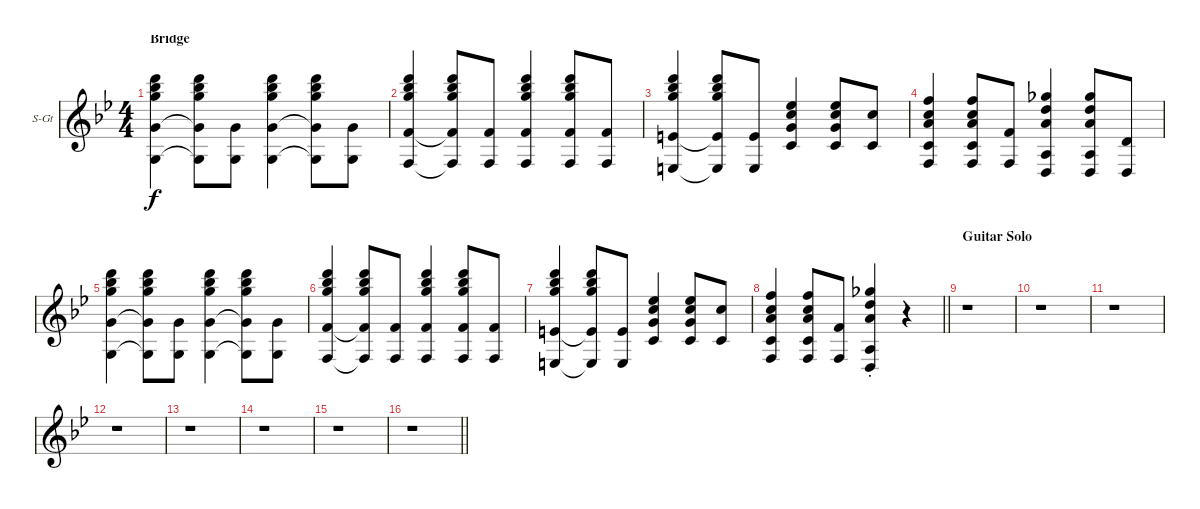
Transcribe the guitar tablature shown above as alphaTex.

\bracketExtendMode groupsimilarinstruments
\firstSystemTrackNameOrientation horizontal
\otherSystemsTrackNameOrientation horizontal
\track ("Piano" "S-Gt") {instrument acousticgrandpiano}
\staff {score}
\tuning (E4 B3 G3 D3 A2 D2)
\displaytranspose 12
\ts (4 4)
\section ("" "Bridge")
\tempo (82 hide)
\clef g2
\ks gminor
(10.1 11.2 12.3 5.4 5.6).4{dy f} (10.1 11.2 12.3 5.4{t} 5.6{t}).8 (5.4 5.6).8 (10.1 11.2 12.3 5.4 5.6).4 (10.1 11.2 12.3 5.4{t} 5.6{t}).8 (5.4 5.6).8 |
(10.1 11.2 12.3 3.4 3.6).4 (10.1 11.2 12.3 3.4{t} 3.6{t}).8 (3.4 3.6).8 (10.1 11.2 12.3 3.4 3.6).4 (10.1 11.2 12.3 3.4 3.6).8 (3.4 3.6).8 |
(10.1 11.2 12.3 2.4 2.6).4 (10.1 11.2 12.3 2.4{t} 2.6{t}).8 (2.4 2.6).8 (4.2 5.3 5.4 3.5).4 (4.2 5.3 5.4 3.5).8 (5.3 3.5).8 |
(1.1 1.2 2.3 3.5 3.6).4 (1.1 1.2 2.3 3.5 3.6).8 (3.4 3.6).8 (2.1 3.2 2.3 0.5 0.6).4 (2.1 3.2 2.3 0.5 0.6).8 (0.4 0.6).8 |
(10.1 11.2 12.3 5.4 5.6).4 (10.1 11.2 12.3 5.4{t} 5.6{t}).8 (5.4 5.6).8 (10.1 11.2 12.3 5.4 5.6).4 (10.1 11.2 12.3 5.4{t} 5.6{t}).8 (5.4 5.6).8 |
(10.1 11.2 12.3 3.4 3.6).4 (10.1 11.2 12.3 3.4{t} 3.6{t}).8 (3.4 3.6).8 (10.1 11.2 12.3 3.4 3.6).4 (10.1 11.2 12.3 3.4 3.6).8 (3.4 3.6).8 |
(10.1 11.2 12.3 2.4 2.6).4 (10.1 11.2 12.3 2.4{t} 2.6{t}).8 (2.4 2.6).8 (4.2 5.3 5.4 3.5).4 (4.2 5.3 5.4 3.5).8 (5.3 3.5).8 |
\barLineRight lightlight
(1.1 1.2 2.3 3.5 3.6).4 (1.1 1.2 2.3 3.5 3.6).8 (3.4 3.6).8 (2.1{st} 3.2{st} 2.3{st} 0.5{st} 0.6{st}).4 r.4 |
\section ("" "Guitar Solo")
\tempo (86 hide)
r.1 |
r.1 |
r.1 |
r.1 |
r.1 |
r.1 |
r.1 |
\barLineRight lightlight
r.1
